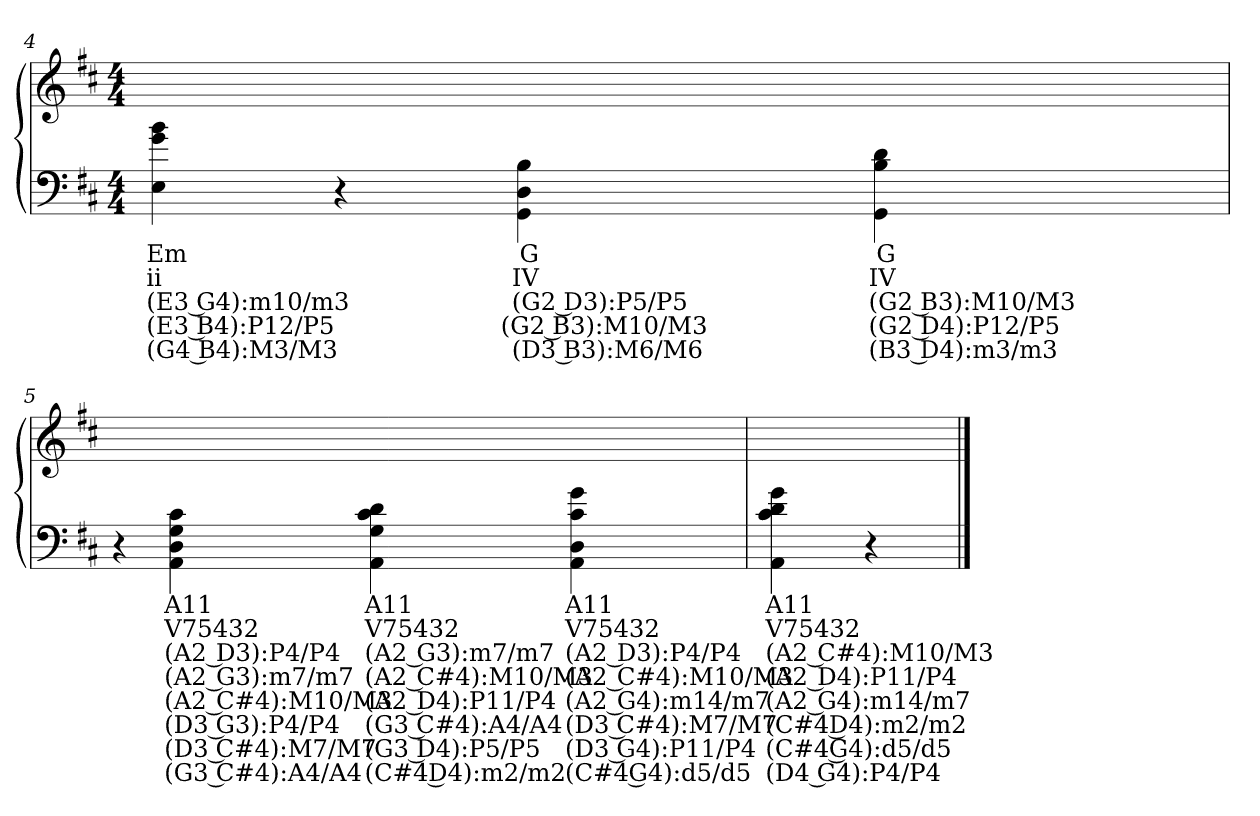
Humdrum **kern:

**kern	**text	**text	**text	**text	**text	**text	**text	**text	**kern
*part2	*part2	*part2	*part2	*part2	*part2	*part2	*part2	*part2	*part1
*staff2	*staff2	*staff2	*staff2	*staff2	*staff2	*staff2	*staff2	*staff2	*staff1
*clefF4	*	*	*	*	*	*	*	*	*clefG2
*k[f#c#]	*	*	*	*	*	*	*	*	*k[f#c#]
*D:	*	*	*	*	*	*	*	*	*D:
*M4/4	*	*	*	*	*	*	*	*	*M4/4
=4	=4	=4	=4	=4	=4	=4	=4	=4	=4
4E 4g 4b	Em	ii	(E3 G4):m10/m3	(E3 B4):P12/P5	(G4 B4):M3/M3	.	.	.	1ryy
4r	.	.	.	.	.	.	.	.	.
4GG 4D 4B	G	IV	(G2 D3):P5/P5	(G2 B3):M10/M3	(D3 B3):M6/M6	.	.	.	.
4GG 4B 4d	G	IV	(G2 B3):M10/M3	(G2 D4):P12/P5	(B3 D4):m3/m3	.	.	.	.
=5	=5	=5	=5	=5	=5	=5	=5	=5	=5
4r	.	.	.	.	.	.	.	.	1ryy
4AA 4D 4G 4c#	A11	V75432	(A2 D3):P4/P4	(A2 G3):m7/m7	(A2 C#4):M10/M3	(D3 G3):P4/P4	(D3 C#4):M7/M7	(G3 C#4):A4/A4	.
4AA 4G 4c# 4d	A11	V75432	(A2 G3):m7/m7	(A2 C#4):M10/M3	(A2 D4):P11/P4	(G3 C#4):A4/A4	(G3 D4):P5/P5	(C#4 D4):m2/m2	.
4AA 4D 4c# 4g	A11	V75432	(A2 D3):P4/P4	(A2 C#4):M10/M3	(A2 G4):m14/m7	(D3 C#4):M7/M7	(D3 G4):P11/P4	(C#4 G4):d5/d5	.
=6	=6	=6	=6	=6	=6	=6	=6	=6	=6
4AA 4c# 4d 4g	A11	V75432	(A2 C#4):M10/M3	(A2 D4):P11/P4	(A2 G4):m14/m7	(C#4 D4):m2/m2	(C#4 G4):d5/d5	(D4 G4):P4/P4	2ryy
4r	.	.	.	.	.	.	.	.	.
==	==	==	==	==	==	==	==	==	==
*-	*-	*-	*-	*-	*-	*-	*-	*-	*-
